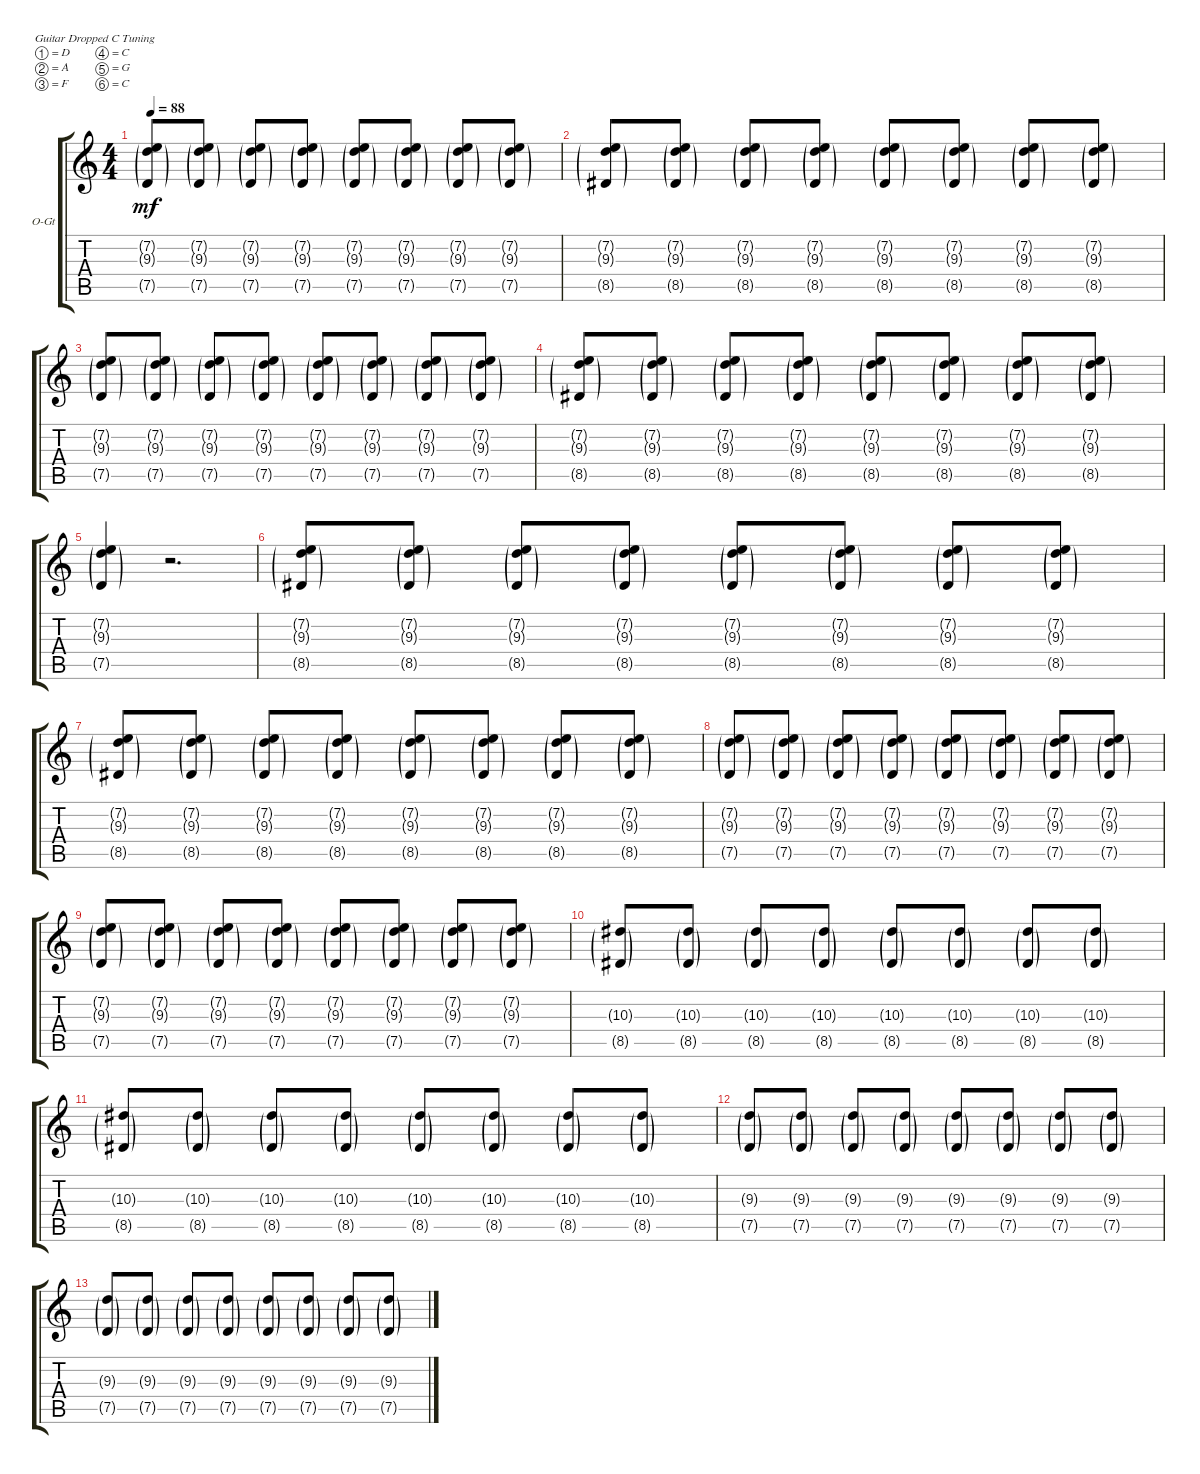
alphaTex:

\defaultSystemsLayout 4
\bracketExtendMode groupsimilarinstruments
\firstSystemTrackNameOrientation horizontal
\otherSystemsTrackNameOrientation horizontal
\track ("Guitar l" "O-Gt") {instrument overdrivenguitar}
\staff {score tabs}
\tuning (D4 A3 F3 C3 G2 C2)
\ts (4 4)
\tempo 88
\clef g2
\ks c
(7.5{g} 9.3{g} 7.2{g}).8{dy mf} (7.5{g} 9.3{g} 7.2{g}).8 (7.5{g} 9.3{g} 7.2{g}).8 (7.5{g} 9.3{g} 7.2{g}).8 (7.5{g} 9.3{g} 7.2{g}).8 (7.5{g} 9.3{g} 7.2{g}).8 (7.5{g} 9.3{g} 7.2{g}).8 (7.5{g} 9.3{g} 7.2{g}).8 |
(8.5{g} 9.3{g} 7.2{g}).8 (8.5{g} 9.3{g} 7.2{g}).8 (8.5{g} 9.3{g} 7.2{g}).8 (8.5{g} 9.3{g} 7.2{g}).8 (8.5{g} 9.3{g} 7.2{g}).8 (8.5{g} 9.3{g} 7.2{g}).8 (8.5{g} 9.3{g} 7.2{g}).8 (8.5{g} 9.3{g} 7.2{g}).8 |
(7.5{g} 9.3{g} 7.2{g}).8 (7.5{g} 9.3{g} 7.2{g}).8 (7.5{g} 9.3{g} 7.2{g}).8 (7.5{g} 9.3{g} 7.2{g}).8 (7.5{g} 9.3{g} 7.2{g}).8 (7.5{g} 9.3{g} 7.2{g}).8 (7.5{g} 9.3{g} 7.2{g}).8 (7.5{g} 9.3{g} 7.2{g}).8 |
(8.5{g} 9.3{g} 7.2{g}).8 (8.5{g} 9.3{g} 7.2{g}).8 (8.5{g} 9.3{g} 7.2{g}).8 (8.5{g} 9.3{g} 7.2{g}).8 (8.5{g} 9.3{g} 7.2{g}).8 (8.5{g} 9.3{g} 7.2{g}).8 (8.5{g} 9.3{g} 7.2{g}).8 (8.5{g} 9.3{g} 7.2{g}).8 |
(7.5{g} 9.3{g} 7.2{g}).4 r.2{d} |
(8.5{g} 9.3{g} 7.2{g}).8 (8.5{g} 9.3{g} 7.2{g}).8 (8.5{g} 9.3{g} 7.2{g}).8 (8.5{g} 9.3{g} 7.2{g}).8 (8.5{g} 9.3{g} 7.2{g}).8 (8.5{g} 9.3{g} 7.2{g}).8 (8.5{g} 9.3{g} 7.2{g}).8 (8.5{g} 9.3{g} 7.2{g}).8 |
(8.5{g} 9.3{g} 7.2{g}).8 (8.5{g} 9.3{g} 7.2{g}).8 (8.5{g} 9.3{g} 7.2{g}).8 (8.5{g} 9.3{g} 7.2{g}).8 (8.5{g} 9.3{g} 7.2{g}).8 (8.5{g} 9.3{g} 7.2{g}).8 (8.5{g} 9.3{g} 7.2{g}).8 (8.5{g} 9.3{g} 7.2{g}).8 |
(7.5{g} 9.3{g} 7.2{g}).8 (7.5{g} 9.3{g} 7.2{g}).8 (7.5{g} 9.3{g} 7.2{g}).8 (7.5{g} 9.3{g} 7.2{g}).8 (7.5{g} 9.3{g} 7.2{g}).8 (7.5{g} 9.3{g} 7.2{g}).8 (7.5{g} 9.3{g} 7.2{g}).8 (7.5{g} 9.3{g} 7.2{g}).8 |
(7.5{g} 9.3{g} 7.2{g}).8 (7.5{g} 9.3{g} 7.2{g}).8 (7.5{g} 9.3{g} 7.2{g}).8 (7.5{g} 9.3{g} 7.2{g}).8 (7.5{g} 9.3{g} 7.2{g}).8 (7.5{g} 9.3{g} 7.2{g}).8 (7.5{g} 9.3{g} 7.2{g}).8 (7.5{g} 9.3{g} 7.2{g}).8 |
(8.5{g} 10.3{g}).8 (8.5{g} 10.3{g}).8 (8.5{g} 10.3{g}).8 (8.5{g} 10.3{g}).8 (8.5{g} 10.3{g}).8 (8.5{g} 10.3{g}).8 (8.5{g} 10.3{g}).8 (8.5{g} 10.3{g}).8 |
(8.5{g} 10.3{g}).8 (8.5{g} 10.3{g}).8 (8.5{g} 10.3{g}).8 (8.5{g} 10.3{g}).8 (8.5{g} 10.3{g}).8 (8.5{g} 10.3{g}).8 (8.5{g} 10.3{g}).8 (8.5{g} 10.3{g}).8 |
(7.5{g} 9.3{g}).8 (7.5{g} 9.3{g}).8 (7.5{g} 9.3{g}).8 (7.5{g} 9.3{g}).8 (7.5{g} 9.3{g}).8 (7.5{g} 9.3{g}).8 (7.5{g} 9.3{g}).8 (7.5{g} 9.3{g}).8 |
(7.5{g} 9.3{g}).8 (7.5{g} 9.3{g}).8 (7.5{g} 9.3{g}).8 (7.5{g} 9.3{g}).8 (7.5{g} 9.3{g}).8 (7.5{g} 9.3{g}).8 (7.5{g} 9.3{g}).8 (7.5{g} 9.3{g}).8
